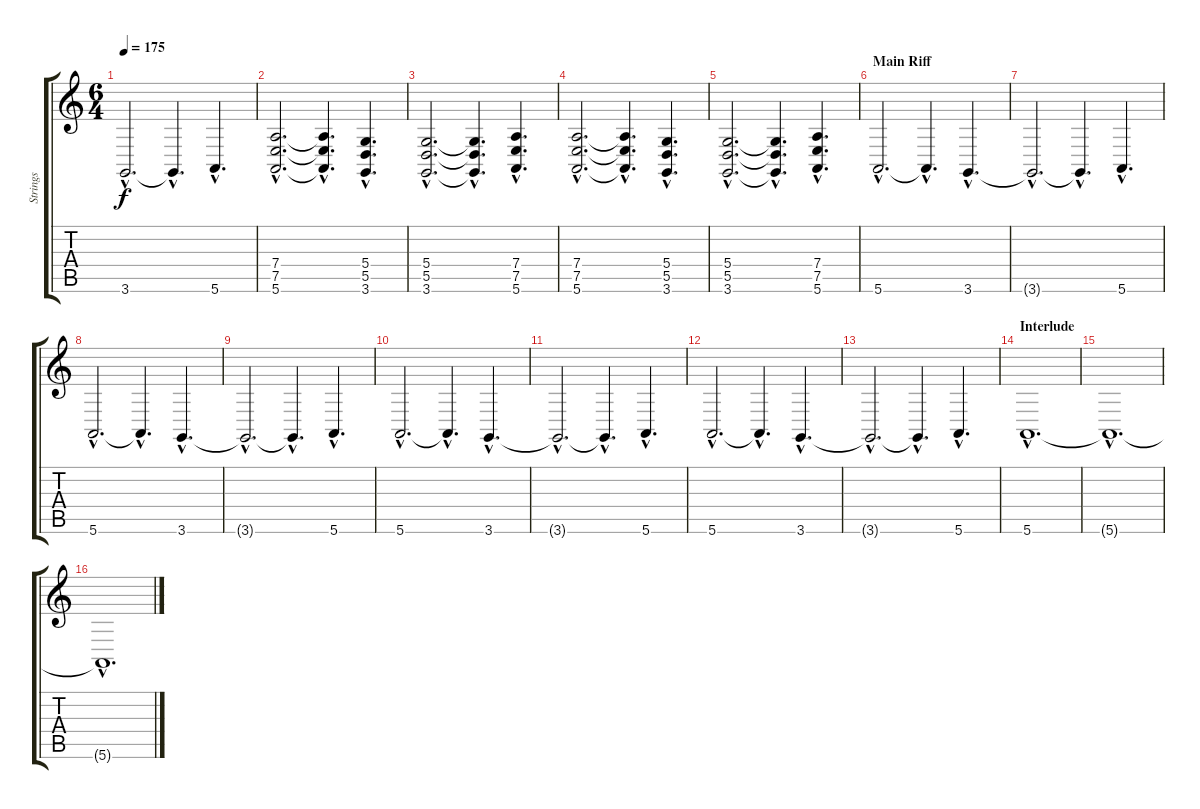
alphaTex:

\track ("Strings" "Strings") {instrument synthstrings1}
\staff {score tabs}
\tuning (E4 B3 G3 D3 A2 E2) {hide}
\ts (6 4)
\tempo 175
\clef g2
\ks c
3.6{hac t}.2{d dy f} 3.6{hac t}.4{d} 5.6{hac}.4{d} |
(7.4{hac} 7.5{hac} 5.6{hac}).2{d} (7.4{hac t} 7.5{hac t} 5.6{hac t}).4{d} (5.4{hac} 5.5{hac} 3.6{hac}).4{d} |
(5.4{hac} 5.5{hac} 3.6{hac}).2{d} (5.4{hac t} 5.5{hac t} 3.6{hac t}).4{d} (7.4{hac} 7.5{hac} 5.6{hac}).4{d} |
(7.4{hac} 7.5{hac} 5.6{hac}).2{d} (7.4{hac t} 7.5{hac t} 5.6{hac t}).4{d} (5.4{hac} 5.5{hac} 3.6{hac}).4{d} |
(5.4{hac} 5.5{hac} 3.6{hac}).2{d} (5.4{hac t} 5.5{hac t} 3.6{hac t}).4{d} (7.4{hac} 7.5{hac} 5.6{hac}).4{d} |
\section ("" "Main Riff")
5.6{hac}.2{d} 5.6{hac t}.4{d} 3.6{hac}.4{d} |
3.6{hac t}.2{d} 3.6{hac t}.4{d} 5.6{hac}.4{d} |
5.6{hac}.2{d} 5.6{hac t}.4{d} 3.6{hac}.4{d} |
3.6{hac t}.2{d} 3.6{hac t}.4{d} 5.6{hac}.4{d} |
5.6{hac}.2{d} 5.6{hac t}.4{d} 3.6{hac}.4{d} |
3.6{hac t}.2{d} 3.6{hac t}.4{d} 5.6{hac}.4{d} |
5.6{hac}.2{d} 5.6{hac t}.4{d} 3.6{hac}.4{d} |
3.6{hac t}.2{d} 3.6{hac t}.4{d} 5.6{hac}.4{d} |
\section ("" "Interlude")
5.6{hac}.1{d} |
5.6{hac t}.1{d volume 10} |
5.6{hac t}.1{d volume 6}
